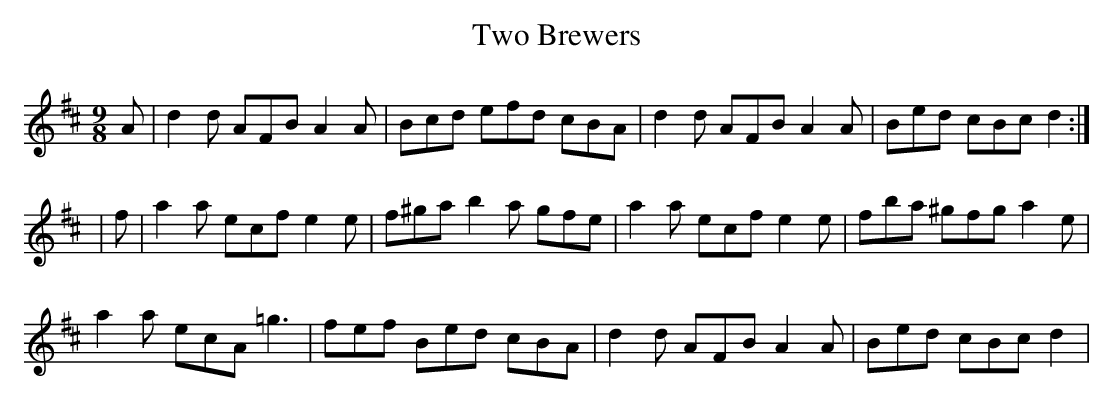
X:1
T:Two Brewers
M:9/8
L:1/8
K:D
A|d2d AFB A2A|Bcd efd cBA|d2d AFB A2A|Bed cBc d2:|
|f|a2a ecf e2e|f^ga b2a gfe|a2a ecf e2e|fba ^gfg a2e|
a2a ecA =g3|fef Bed cBA|d2d AFB A2A|Bed cBc d2|
